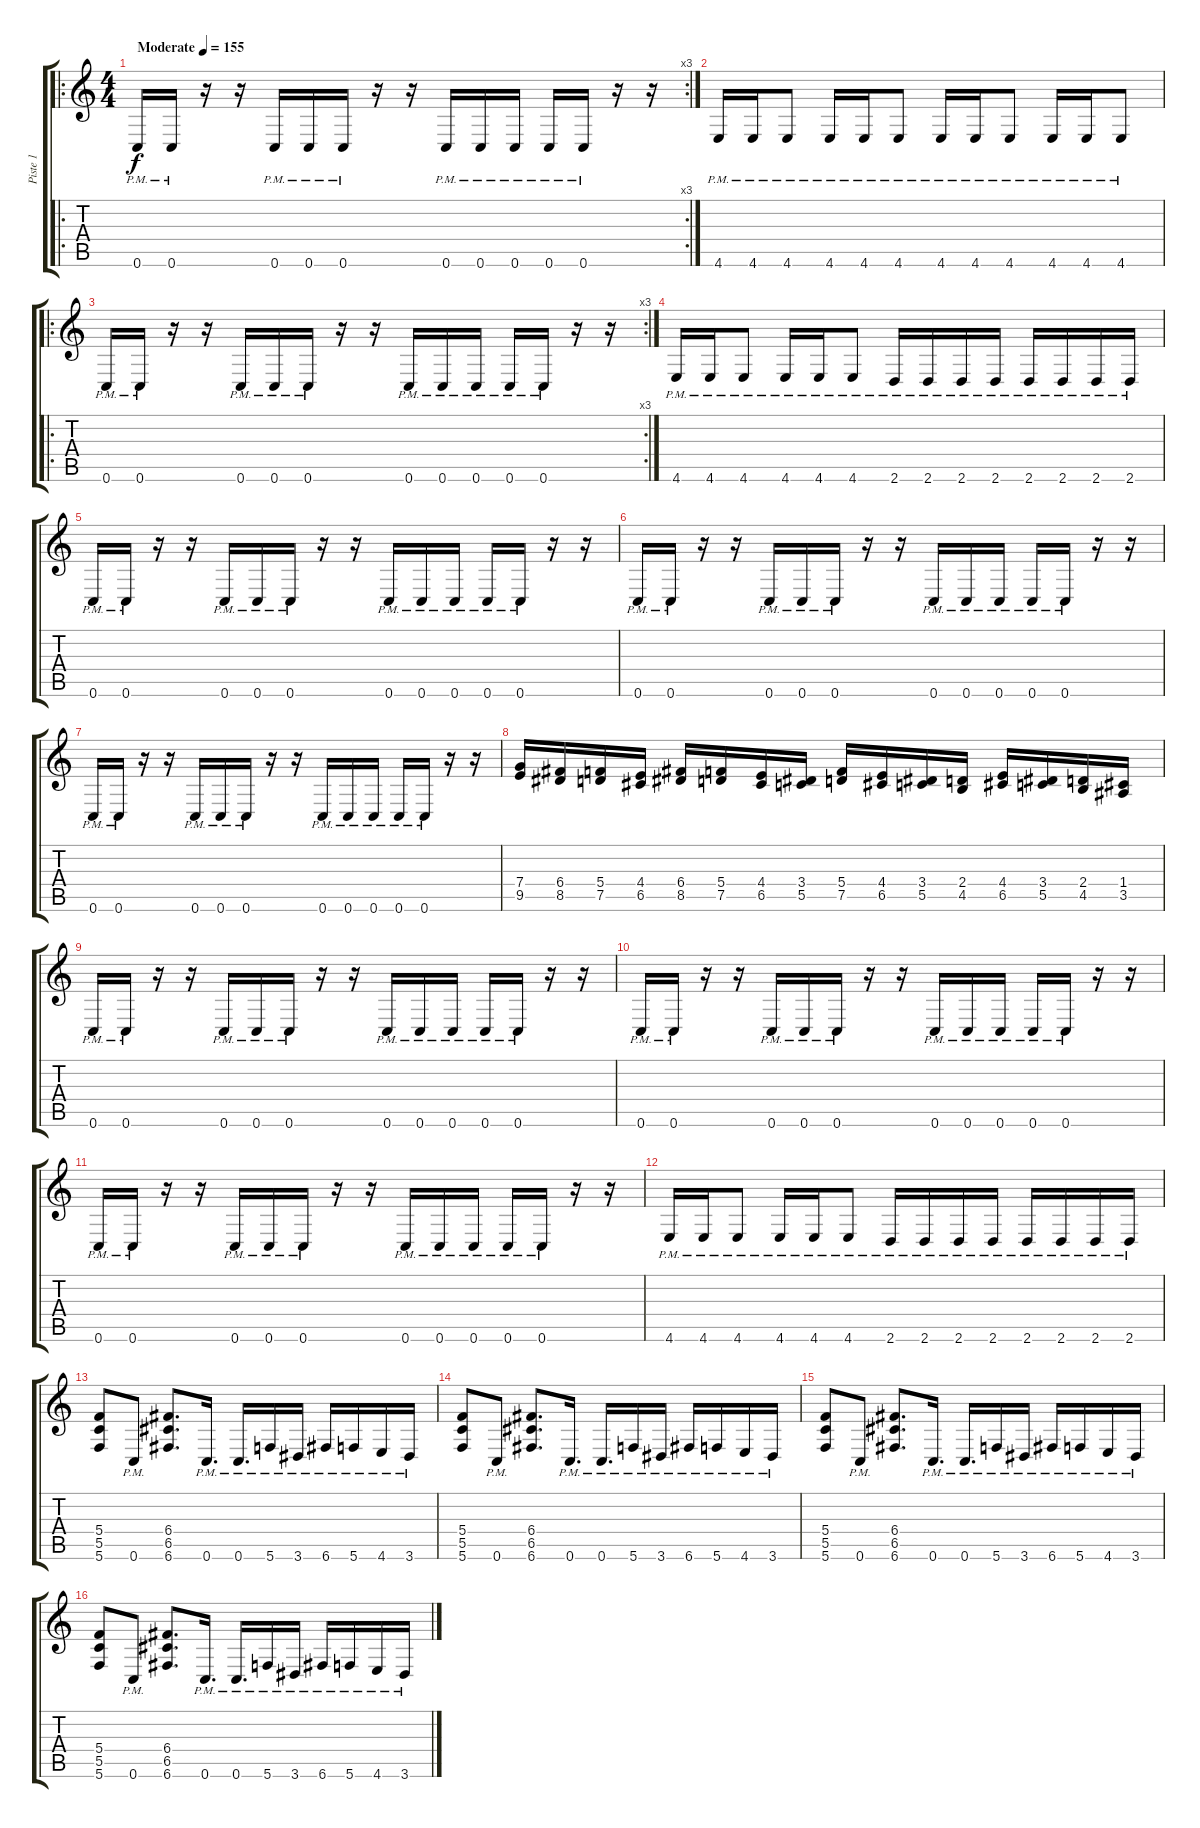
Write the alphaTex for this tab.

\track ("Piste 1" "Piste 1") {instrument distortionguitar}
\staff {score tabs}
\tuning (D4 A3 F3 C3 G2 C2) {hide}
\ro
\rc 3
\ts (4 4)
\tempo (155 "Moderate")
\clef g2
\ks c
0.6{pm}.16{dy f instrument distortionguitar} 0.6{pm}.16 r.16 r.16 0.6{pm}.16 0.6{pm}.16 0.6{pm}.16 r.16 r.16 0.6{pm}.16 0.6{pm}.16 0.6{pm}.16 0.6{pm}.16 0.6{pm}.16 r.16 r.16 |
4.6{pm}.16 4.6{pm}.16 4.6{pm}.8 4.6{pm}.16 4.6{pm}.16 4.6{pm}.8 4.6{pm}.16 4.6{pm}.16 4.6{pm}.8 4.6{pm}.16 4.6{pm}.16 4.6{pm}.8 |
\ro
\rc 3
0.6{pm}.16 0.6{pm}.16 r.16 r.16 0.6{pm}.16 0.6{pm}.16 0.6{pm}.16 r.16 r.16 0.6{pm}.16 0.6{pm}.16 0.6{pm}.16 0.6{pm}.16 0.6{pm}.16 r.16 r.16 |
4.6{pm}.16 4.6{pm}.16 4.6{pm}.8 4.6{pm}.16 4.6{pm}.16 4.6{pm}.8 2.6{pm}.16 2.6{pm}.16 2.6{pm}.16 2.6{pm}.16 2.6{pm}.16 2.6{pm}.16 2.6{pm}.16 2.6{pm}.16 |
0.6{pm}.16 0.6{pm}.16 r.16 r.16 0.6{pm}.16 0.6{pm}.16 0.6{pm}.16 r.16 r.16 0.6{pm}.16 0.6{pm}.16 0.6{pm}.16 0.6{pm}.16 0.6{pm}.16 r.16 r.16 |
0.6{pm}.16 0.6{pm}.16 r.16 r.16 0.6{pm}.16 0.6{pm}.16 0.6{pm}.16 r.16 r.16 0.6{pm}.16 0.6{pm}.16 0.6{pm}.16 0.6{pm}.16 0.6{pm}.16 r.16 r.16 |
0.6{pm}.16 0.6{pm}.16 r.16 r.16 0.6{pm}.16 0.6{pm}.16 0.6{pm}.16 r.16 r.16 0.6{pm}.16 0.6{pm}.16 0.6{pm}.16 0.6{pm}.16 0.6{pm}.16 r.16 r.16 |
(7.4 9.5).16 (6.4 8.5).16 (5.4 7.5).16 (4.4 6.5).16 (6.4 8.5).16 (5.4 7.5).16 (4.4 6.5).16 (3.4 5.5).16 (5.4 7.5).16 (4.4 6.5).16 (3.4 5.5).16 (2.4 4.5).16 (4.4 6.5).16 (3.4 5.5).16 (2.4 4.5).16 (1.4 3.5).16 |
0.6{pm}.16 0.6{pm}.16 r.16 r.16 0.6{pm}.16 0.6{pm}.16 0.6{pm}.16 r.16 r.16 0.6{pm}.16 0.6{pm}.16 0.6{pm}.16 0.6{pm}.16 0.6{pm}.16 r.16 r.16 |
0.6{pm}.16 0.6{pm}.16 r.16 r.16 0.6{pm}.16 0.6{pm}.16 0.6{pm}.16 r.16 r.16 0.6{pm}.16 0.6{pm}.16 0.6{pm}.16 0.6{pm}.16 0.6{pm}.16 r.16 r.16 |
0.6{pm}.16 0.6{pm}.16 r.16 r.16 0.6{pm}.16 0.6{pm}.16 0.6{pm}.16 r.16 r.16 0.6{pm}.16 0.6{pm}.16 0.6{pm}.16 0.6{pm}.16 0.6{pm}.16 r.16 r.16 |
4.6{pm}.16 4.6{pm}.16 4.6{pm}.8 4.6{pm}.16 4.6{pm}.16 4.6{pm}.8 2.6{pm}.16 2.6{pm}.16 2.6{pm}.16 2.6{pm}.16 2.6{pm}.16 2.6{pm}.16 2.6{pm}.16 2.6{pm}.16 |
(5.4 5.5 5.6).8 0.6{pm}.8 (6.4 6.5 6.6).8{d} 0.6{pm}.16{d} 0.6{pm}.16{d} 5.6{pm}.16 3.6{pm}.16 6.6{pm}.16 5.6{pm}.16 4.6{pm}.16 3.6{pm}.16 |
(5.4 5.5 5.6).8 0.6{pm}.8 (6.4 6.5 6.6).8{d} 0.6{pm}.16{d} 0.6{pm}.16{d} 5.6{pm}.16 3.6{pm}.16 6.6{pm}.16 5.6{pm}.16 4.6{pm}.16 3.6{pm}.16 |
(5.4 5.5 5.6).8 0.6{pm}.8 (6.4 6.5 6.6).8{d} 0.6{pm}.16{d} 0.6{pm}.16{d} 5.6{pm}.16 3.6{pm}.16 6.6{pm}.16 5.6{pm}.16 4.6{pm}.16 3.6{pm}.16 |
(5.4 5.5 5.6).8 0.6{pm}.8 (6.4 6.5 6.6).8{d} 0.6{pm}.16{d} 0.6{pm}.16{d} 5.6{pm}.16 3.6{pm}.16 6.6{pm}.16 5.6{pm}.16 4.6{pm}.16 3.6{pm}.16
